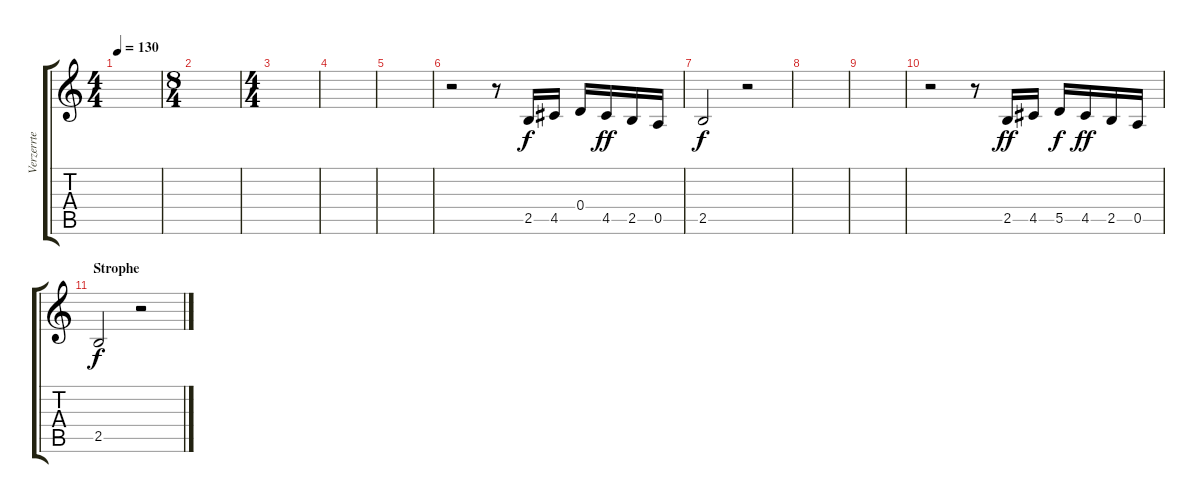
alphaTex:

\track ("Verzerrte Gitarre I" "Verzerrte ") {instrument distortionguitar}
\staff {score tabs}
\tuning (E4 B3 G3 D3 A2 E2) {hide}
\ts (4 4)
\tempo 130
\clef g2
\ks c
|
\ts (8 4)
|
\ts (4 4)
|
|
|
r.2 r.8 2.5.16 4.5.16 0.4.16{dy f} 4.5.16{dy ff} 2.5.16 0.5.16 |
2.5.2{dy f} r.2 |
|
|
r.2 r.8 2.5.16{dy ff} 4.5.16 5.5.16{dy f} 4.5.16{dy ff} 2.5.16 0.5.16 |
\section ("" "Strophe")
2.5.2{dy f} r.2
